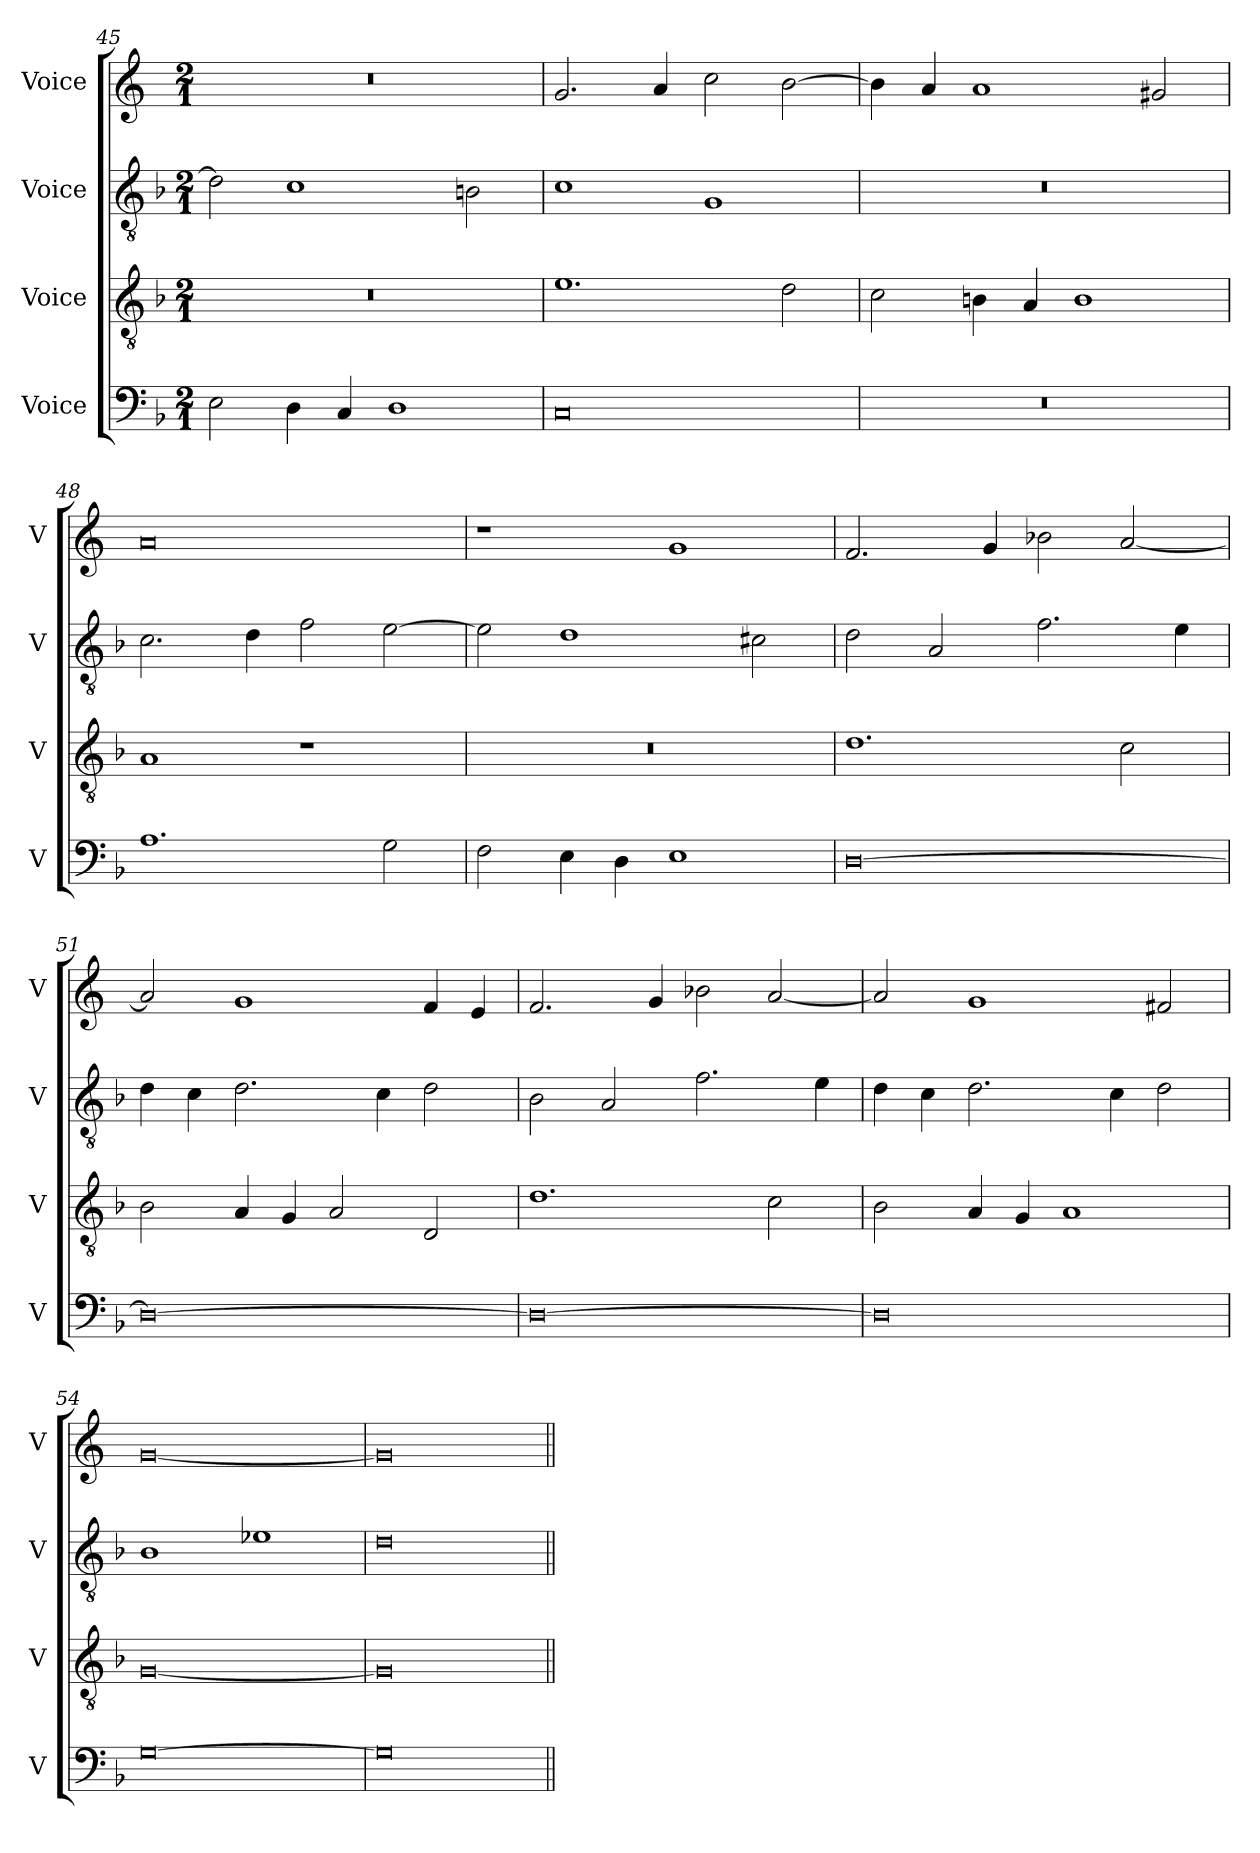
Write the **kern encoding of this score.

**kern	**kern	**kern	**kern
*part4	*part3	*part2	*part1
*staff4	*staff3	*staff2	*staff1
*I"Voice	*I"Voice	*I"Voice	*I"Voice
*I'V	*I'V	*I'V	*I'V
*clefF4	*clefGv2	*clefGv2	*clefG2
*k[b-]	*k[b-]	*k[b-]	*k[]
*M2/1	*M2/1	*M2/1	*M2/1
=45	=45	=45	=45
2E\	0r	2d\]	0r
4D\	.	1c	.
4C/	.	.	.
1D	.	.	.
.	.	2Bn\	.
=46	=46	=46	=46
0C	1.e	1c	2.g/
.	.	.	4a/
.	.	1G	2cc\
.	2d\	.	[2b\
=47	=47	=47	=47
0r	2c\	0r	4b\]
.	.	.	4a/
.	4Bn\	.	1a
.	4A/	.	.
.	1B	.	.
.	.	.	2g#X/
!!LO:LB:g=z
=48	=48	=48	=48
1.A	1A	2.c\	0a
.	.	4d\	.
.	1r	2f\	.
2G\	.	[2e\	.
=49	=49	=49	=49
2F\	0r	2e\]	1r
4E\	.	1d	.
4D\	.	.	.
1E	.	.	1g
.	.	2c#X\	.
=50	=50	=50	=50
[0D	1.d	2d\	2.f/
.	.	2A/	.
.	.	.	4g/
.	.	2.f\	2b-X\
.	2c\	.	[2a/
.	.	4e\	.
!!LO:PB:g=z
=51	=51	=51	=51
0D_	2B-\	4d\	2a/]
.	.	4c\	.
.	4A/	2.d\	1g
.	4G/	.	.
.	2A/	.	.
.	.	4c\	.
.	2D/	2d\	4f/
.	.	.	4e/
=52	=52	=52	=52
0D_	1.d	2B-\	2.f/
.	.	2A/	.
.	.	.	4g/
.	.	2.f\	2b-X\
.	2c\	.	[2a/
.	.	4e\	.
=53	=53	=53	=53
0D]	2B-\	4d\	2a/]
.	.	4c\	.
.	4A/	2.d\	1g
.	4G/	.	.
.	1A	.	.
.	.	4c\	.
.	.	2d\	2f#X/
!!LO:LB:g=z
=54	=54	=54	=54
[0G	[0G	1B-	[0g
.	.	1e-X	.
=55	=55	=55	=55
0G]	0G]	0d	0g]
=||	=||	=||	=||
*-	*-	*-	*-
